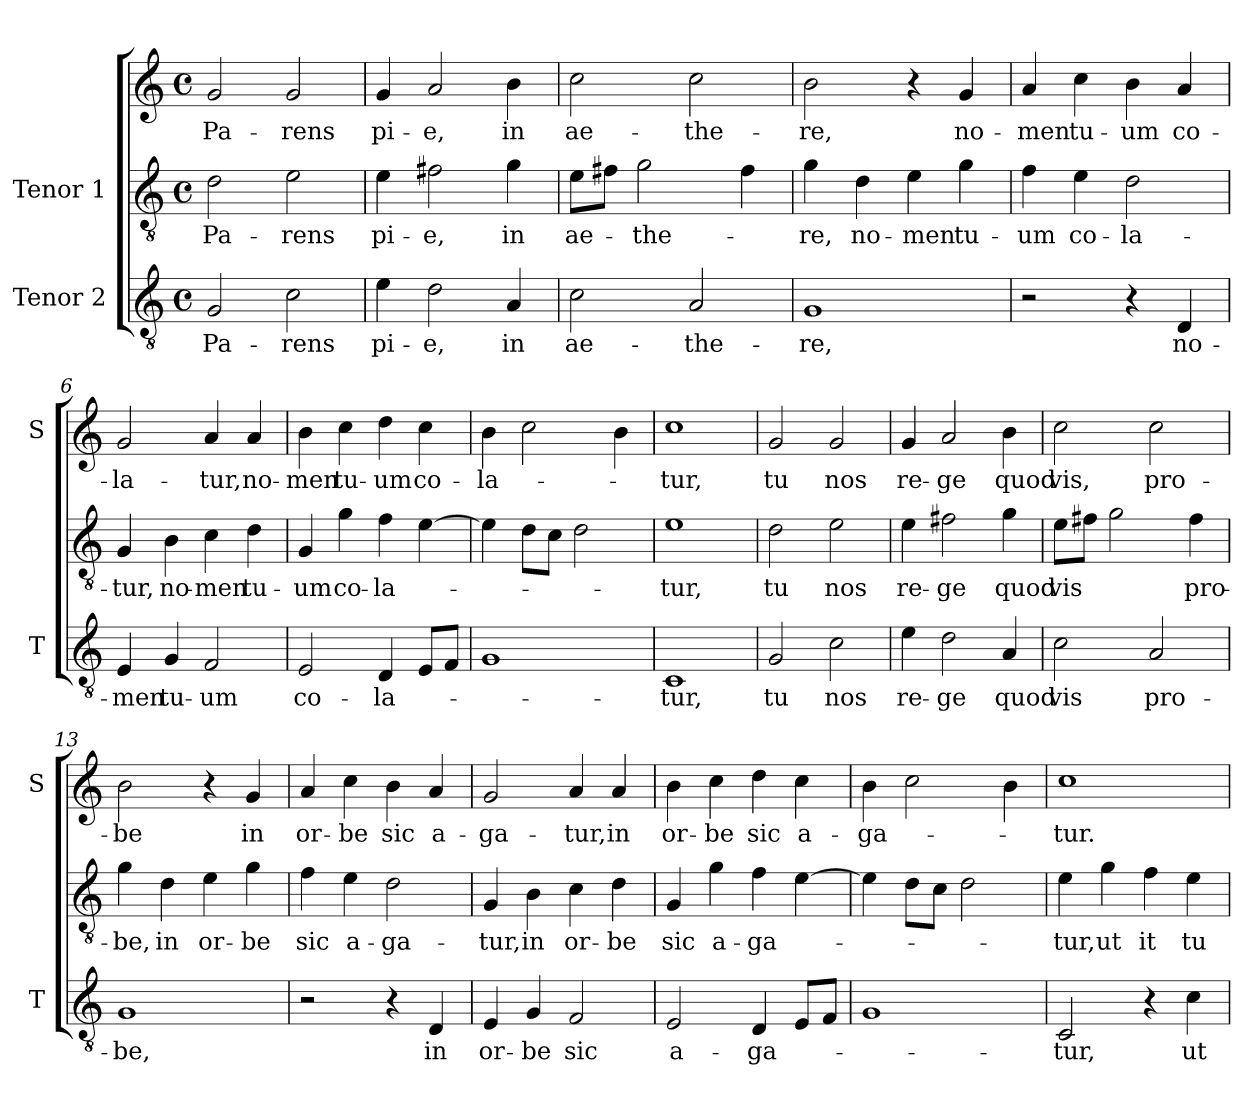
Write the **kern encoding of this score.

**kern	**text	**kern	**text	**kern	**text
*part3	*part3	*part2	*part2	*part1	*part1
*staff3	*staff3	*staff2	*staff2	*staff1	*staff1
*I"Tenor 2	*	*I"Tenor 1	*	*	*
*I'T	*	*	*	*I'S	*
*clefGv2	*	*clefGv2	*	*clefG2	*
*k[]	*	*k[]	*	*k[]	*
*C:	*	*C:	*	*C:	*
*M4/4	*	*M4/4	*	*M4/4	*
*met(c)	*	*met(c)	*	*met(c)	*
=1	=1	=1	=1	=1	=1
!	!LO:LY:b	!	!LO:LY:b	!	!LO:LY:b
2G/	Pa-	2d\	Pa-	2g/	Pa-
!	!LO:LY:b	!	!LO:LY:b	!	!LO:LY:b
2c\	-rens	2e\	-rens	2g/	-rens
=2	=2	=2	=2	=2	=2
!	!LO:LY:b	!	!LO:LY:b	!	!LO:LY:b
4e\	pi-	4e\	pi-	4g/	pi-
!	!LO:LY:b	!	!LO:LY:b	!	!LO:LY:b
2d\	-e,	2f#X\	-e,	2a/	-e,
!	!LO:LY:b	!	!LO:LY:b	!	!LO:LY:b
4A/	in	4g\	in	4b\	in
=3	=3	=3	=3	=3	=3
!	!LO:LY:b	!	!LO:LY:b	!	!LO:LY:b
2c\	ae-	8e\L	ae-	2cc\	ae-
.	.	8f#X\J	.	.	.
!	!	!	!LO:LY:b	!	!
.	.	2g\	-the-	.	.
!	!LO:LY:b	!	!	!	!LO:LY:b
2A/	-the-	.	.	2cc\	-the-
.	.	4f#\	.	.	.
=4	=4	=4	=4	=4	=4
!	!LO:LY:b	!	!LO:LY:b	!	!LO:LY:b
1G	-re,	4g\	-re,	2b\	-re,
!	!	!	!LO:LY:b	!	!
.	.	4d\	no-	.	.
!	!	!	!LO:LY:b	!	!
.	.	4e\	-men	4r	.
!	!	!	!LO:LY:b	!	!LO:LY:b
.	.	4g\	tu-	4g/	no-
=5	=5	=5	=5	=5	=5
!	!	!	!LO:LY:b	!	!LO:LY:b
2r	.	4f\	-um	4a/	-men
!	!	!	!LO:LY:b	!	!LO:LY:b
.	.	4e\	co-	4cc\	tu-
!	!	!	!LO:LY:b	!	!LO:LY:b
4r	.	2d\	-la-	4b\	-um
!	!LO:LY:b	!	!	!	!LO:LY:b
4D/	no-	.	.	4a/	co-
!!LO:LB:g=z
=6	=6	=6	=6	=6	=6
!	!LO:LY:b	!	!LO:LY:b	!	!LO:LY:b
4E/	-men	4G/	-tur,	2g/	-la-
!	!LO:LY:b	!	!LO:LY:b	!	!
4G/	tu-	4B\	no-	.	.
!	!LO:LY:b	!	!LO:LY:b	!	!LO:LY:b
2F/	-um	4c\	-men	4a/	-tur,
!	!	!	!LO:LY:b	!	!LO:LY:b
.	.	4d\	tu-	4a/	no-
=7	=7	=7	=7	=7	=7
!	!LO:LY:b	!	!LO:LY:b	!	!LO:LY:b
2E/	co-	4G/	-um	4b\	-men
!	!	!	!LO:LY:b	!	!LO:LY:b
.	.	4g\	co-	4cc\	tu-
!	!LO:LY:b	!	!LO:LY:b	!	!LO:LY:b
4D/	-la-	4f\	-la-	4dd\	-um
!	!	!	!	!	!LO:LY:b
8E/L	.	[4e\	.	4cc\	co-
8F/J	.	.	.	.	.
=8	=8	=8	=8	=8	=8
!	!	!	!	!	!LO:LY:b
1G	.	4e\]	.	4b\	-la-
.	.	8d\L	.	2cc\	.
.	.	8c\J	.	.	.
.	.	2d\	.	.	.
.	.	.	.	4b\	.
=9	=9	=9	=9	=9	=9
!	!LO:LY:b	!	!LO:LY:b	!	!LO:LY:b
1C	-tur,	1e	-tur,	1cc	-tur,
=10	=10	=10	=10	=10	=10
!	!LO:LY:b	!	!LO:LY:b	!	!LO:LY:b
2G/	tu	2d\	tu	2g/	tu
!	!LO:LY:b	!	!LO:LY:b	!	!LO:LY:b
2c\	nos	2e\	nos	2g/	nos
!!LO:LB:g=z
=11	=11	=11	=11	=11	=11
!	!LO:LY:b	!	!LO:LY:b	!	!LO:LY:b
4e\	re-	4e\	re-	4g/	re-
!	!LO:LY:b	!	!LO:LY:b	!	!LO:LY:b
2d\	-ge	2f#X\	-ge	2a/	-ge
!	!LO:LY:b	!	!LO:LY:b	!	!LO:LY:b
4A/	quod	4g\	quod	4b\	quod
=12	=12	=12	=12	=12	=12
!	!LO:LY:b	!	!LO:LY:b	!	!LO:LY:b
2c\	vis	8e\L	vis	2cc\	vis,
.	.	8f#X\J	.	.	.
.	.	2g\	.	.	.
!	!LO:LY:b	!	!	!	!LO:LY:b
2A/	pro-	.	.	2cc\	pro-
!	!	!	!LO:LY:b	!	!
.	.	4f#\	pro-	.	.
=13	=13	=13	=13	=13	=13
!	!LO:LY:b	!	!LO:LY:b	!	!LO:LY:b
1G	-be,	4g\	-be,	2b\	-be
!	!	!	!LO:LY:b	!	!
.	.	4d\	in	.	.
!	!	!	!LO:LY:b	!	!
.	.	4e\	or-	4r	.
!	!	!	!LO:LY:b	!	!LO:LY:b
.	.	4g\	-be	4g/	in
=14	=14	=14	=14	=14	=14
!	!	!	!LO:LY:b	!	!LO:LY:b
2r	.	4f\	sic	4a/	or-
!	!	!	!LO:LY:b	!	!LO:LY:b
.	.	4e\	a-	4cc\	-be
!	!	!	!LO:LY:b	!	!LO:LY:b
4r	.	2d\	-ga-	4b\	sic
!	!LO:LY:b	!	!	!	!LO:LY:b
4D/	in	.	.	4a/	a-
=15	=15	=15	=15	=15	=15
!	!LO:LY:b	!	!LO:LY:b	!	!LO:LY:b
4E/	or-	4G/	-tur,	2g/	-ga-
!	!LO:LY:b	!	!LO:LY:b	!	!
4G/	-be	4B\	in	.	.
!	!LO:LY:b	!	!LO:LY:b	!	!LO:LY:b
2F/	sic	4c\	or-	4a/	-tur,
!	!	!	!LO:LY:b	!	!LO:LY:b
.	.	4d\	-be	4a/	in
!!LO:PB:g=z
=16	=16	=16	=16	=16	=16
!	!LO:LY:b	!	!LO:LY:b	!	!LO:LY:b
2E/	a-	4G/	sic	4b\	or-
!	!	!	!LO:LY:b	!	!LO:LY:b
.	.	4g\	a-	4cc\	-be
!	!LO:LY:b	!	!LO:LY:b	!	!LO:LY:b
4D/	-ga-	4f\	-ga-	4dd\	sic
!	!	!	!	!	!LO:LY:b
8E/L	.	[4e\	.	4cc\	a-
8F/J	.	.	.	.	.
=17	=17	=17	=17	=17	=17
!	!	!	!	!	!LO:LY:b
1G	.	4e\]	.	4b\	-ga-
.	.	8d\L	.	2cc\	.
.	.	8c\J	.	.	.
.	.	2d\	.	.	.
.	.	.	.	4b\	.
=18	=18	=18	=18	=18	=18
!	!LO:LY:b	!	!LO:LY:b	!	!LO:LY:b
2C/	-tur,	4e\	-tur,	1cc	-tur.
!	!	!	!LO:LY:b	!	!
.	.	4g\	ut	.	.
!	!	!	!LO:LY:b	!	!
4r	.	4f\	it	.	.
!	!LO:LY:b	!	!LO:LY:b	!	!
4c\	ut	4e\	tu-	.	.
=	=	=	=	=	=
*-	*-	*-	*-	*-	*-
